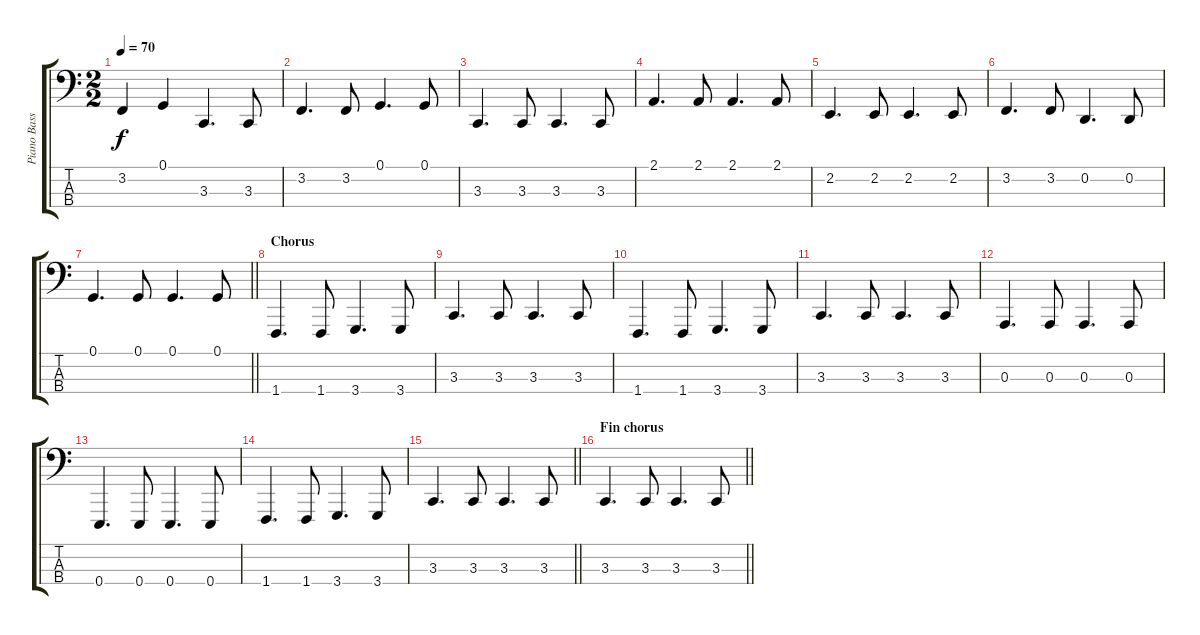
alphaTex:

\track ("Piano Basse" "Piano Bass") {instrument acousticgrandpiano}
\staff {score tabs}
\tuning (G2 D2 A1 E1) {hide}
\ts (2 2)
\tempo 70
\clef f4
\ks c
3.2.4{dy f} 0.1.4 3.3.4{d} 3.3.8 |
3.2.4{d} 3.2.8 0.1.4{d} 0.1.8 |
3.3.4{d} 3.3.8 3.3.4{d} 3.3.8 |
2.1.4{d} 2.1.8 2.1.4{d} 2.1.8 |
2.2.4{d} 2.2.8 2.2.4{d} 2.2.8 |
3.2.4{d} 3.2.8 0.2.4{d} 0.2.8 |
\barLineRight lightlight
0.1.4{d} 0.1.8 0.1.4{d} 0.1.8 |
\section ("" "Chorus")
1.4.4{d} 1.4.8 3.4.4{d} 3.4.8 |
3.3.4{d} 3.3.8 3.3.4{d} 3.3.8 |
1.4.4{d} 1.4.8 3.4.4{d} 3.4.8 |
3.3.4{d} 3.3.8 3.3.4{d} 3.3.8 |
0.3.4{d} 0.3.8 0.3.4{d} 0.3.8 |
0.4.4{d} 0.4.8 0.4.4{d} 0.4.8 |
1.4.4{d} 1.4.8 3.4.4{d} 3.4.8 |
\barLineRight lightlight
3.3.4{d} 3.3.8 3.3.4{d} 3.3.8 |
\section ("" "Fin chorus")
\barLineRight lightlight
3.3.4{d} 3.3.8 3.3.4{d} 3.3.8
